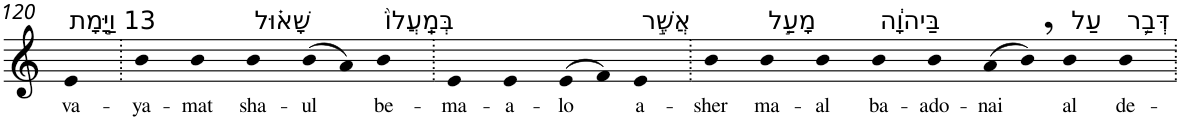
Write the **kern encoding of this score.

**kern	**text
*part1	*part1
*staff1	*staff1
*I"Piano	*
*I'Pno	*
!!LO:PB:g=z
*clefG2	*
*k[]	*
=120	=120
!LO:TX:a:t=13 וַיָּ֣מָת	!
!	!LO:LY:b
4e	va-
=121.	=121.
!	!LO:LY:b
4b	-ya-
!	!LO:LY:b
4b	-mat
!LO:TX:a:t=שָׁא֗וּל	!
!	!LO:LY:b
4b	sha-
!	!LO:LY:b
(>8b	-ul
8a)	.
!LO:TX:a:t=בְּמַֽעֲלוֹ֙	!
!	!LO:LY:b
4b	be-
=122.	=122.
!	!LO:LY:b
4e	-ma-
!	!LO:LY:b
4e	-a-
!	!LO:LY:b
(>8e	-lo
8f)	.
!LO:TX:a:t=אֲשֶׁ֣ר	!
!	!LO:LY:b
4e	a-
=123.	=123.
!	!LO:LY:b
4b	-sher
!LO:TX:a:t=מָעַ֣ל	!
!	!LO:LY:b
4b	ma-
!	!LO:LY:b
4b	-al
!LO:TX:a:t=בַּיהוָ֔ה	!
!	!LO:LY:b
4b	ba-
!	!LO:LY:b
4b	-ado-
!	!LO:LY:b
(>8a	-nai
8b,)	.
!LO:TX:a:t=עַל	!
!	!LO:LY:b
4b	al
!LO:TX:a:t=דְּבַ֥ר	!
!	!LO:LY:b
4b	de-
=.	=.
*-	*-
